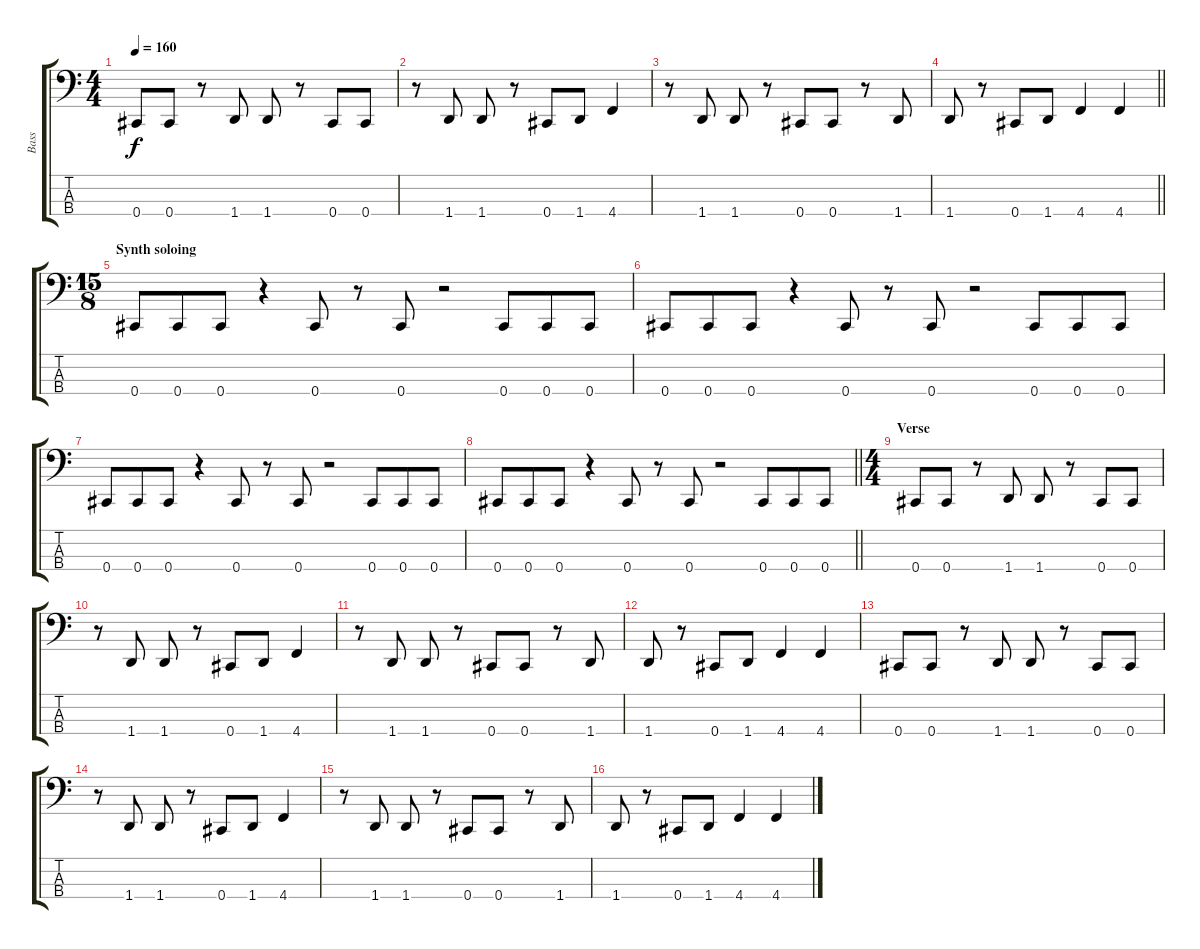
\track ("Bass" "Bass") {instrument electricbassfinger}
\staff {score tabs}
\tuning (Gb2 Db2 Ab1 Db1) {hide}
\ts (4 4)
\tempo 160
\clef f4
\ks c
0.4.8{dy f} 0.4.8 r.8 1.4.8 1.4.8 r.8 0.4.8 0.4.8 |
r.8 1.4.8 1.4.8 r.8 0.4.8 1.4.8 4.4.4 |
r.8 1.4.8 1.4.8 r.8 0.4.8 0.4.8 r.8 1.4.8 |
\barLineRight lightlight
1.4.8 r.8 0.4.8 1.4.8 4.4.4 4.4.4 |
\ts (15 8)
\section ("" "Synth soloing")
0.4.8 0.4.8 0.4.8 r.4 0.4.8 r.8 0.4.8 r.2 0.4.8 0.4.8 0.4.8 |
0.4.8 0.4.8 0.4.8 r.4 0.4.8 r.8 0.4.8 r.2 0.4.8 0.4.8 0.4.8 |
0.4.8 0.4.8 0.4.8 r.4 0.4.8 r.8 0.4.8 r.2 0.4.8 0.4.8 0.4.8 |
\barLineRight lightlight
0.4.8 0.4.8 0.4.8 r.4 0.4.8 r.8 0.4.8 r.2 0.4.8 0.4.8 0.4.8 |
\ts (4 4)
\section ("" "Verse")
0.4.8 0.4.8 r.8 1.4.8 1.4.8 r.8 0.4.8 0.4.8 |
r.8 1.4.8 1.4.8 r.8 0.4.8 1.4.8 4.4.4 |
r.8 1.4.8 1.4.8 r.8 0.4.8 0.4.8 r.8 1.4.8 |
1.4.8 r.8 0.4.8 1.4.8 4.4.4 4.4.4 |
0.4.8 0.4.8 r.8 1.4.8 1.4.8 r.8 0.4.8 0.4.8 |
r.8 1.4.8 1.4.8 r.8 0.4.8 1.4.8 4.4.4 |
r.8 1.4.8 1.4.8 r.8 0.4.8 0.4.8 r.8 1.4.8 |
1.4.8 r.8 0.4.8 1.4.8 4.4.4 4.4.4
